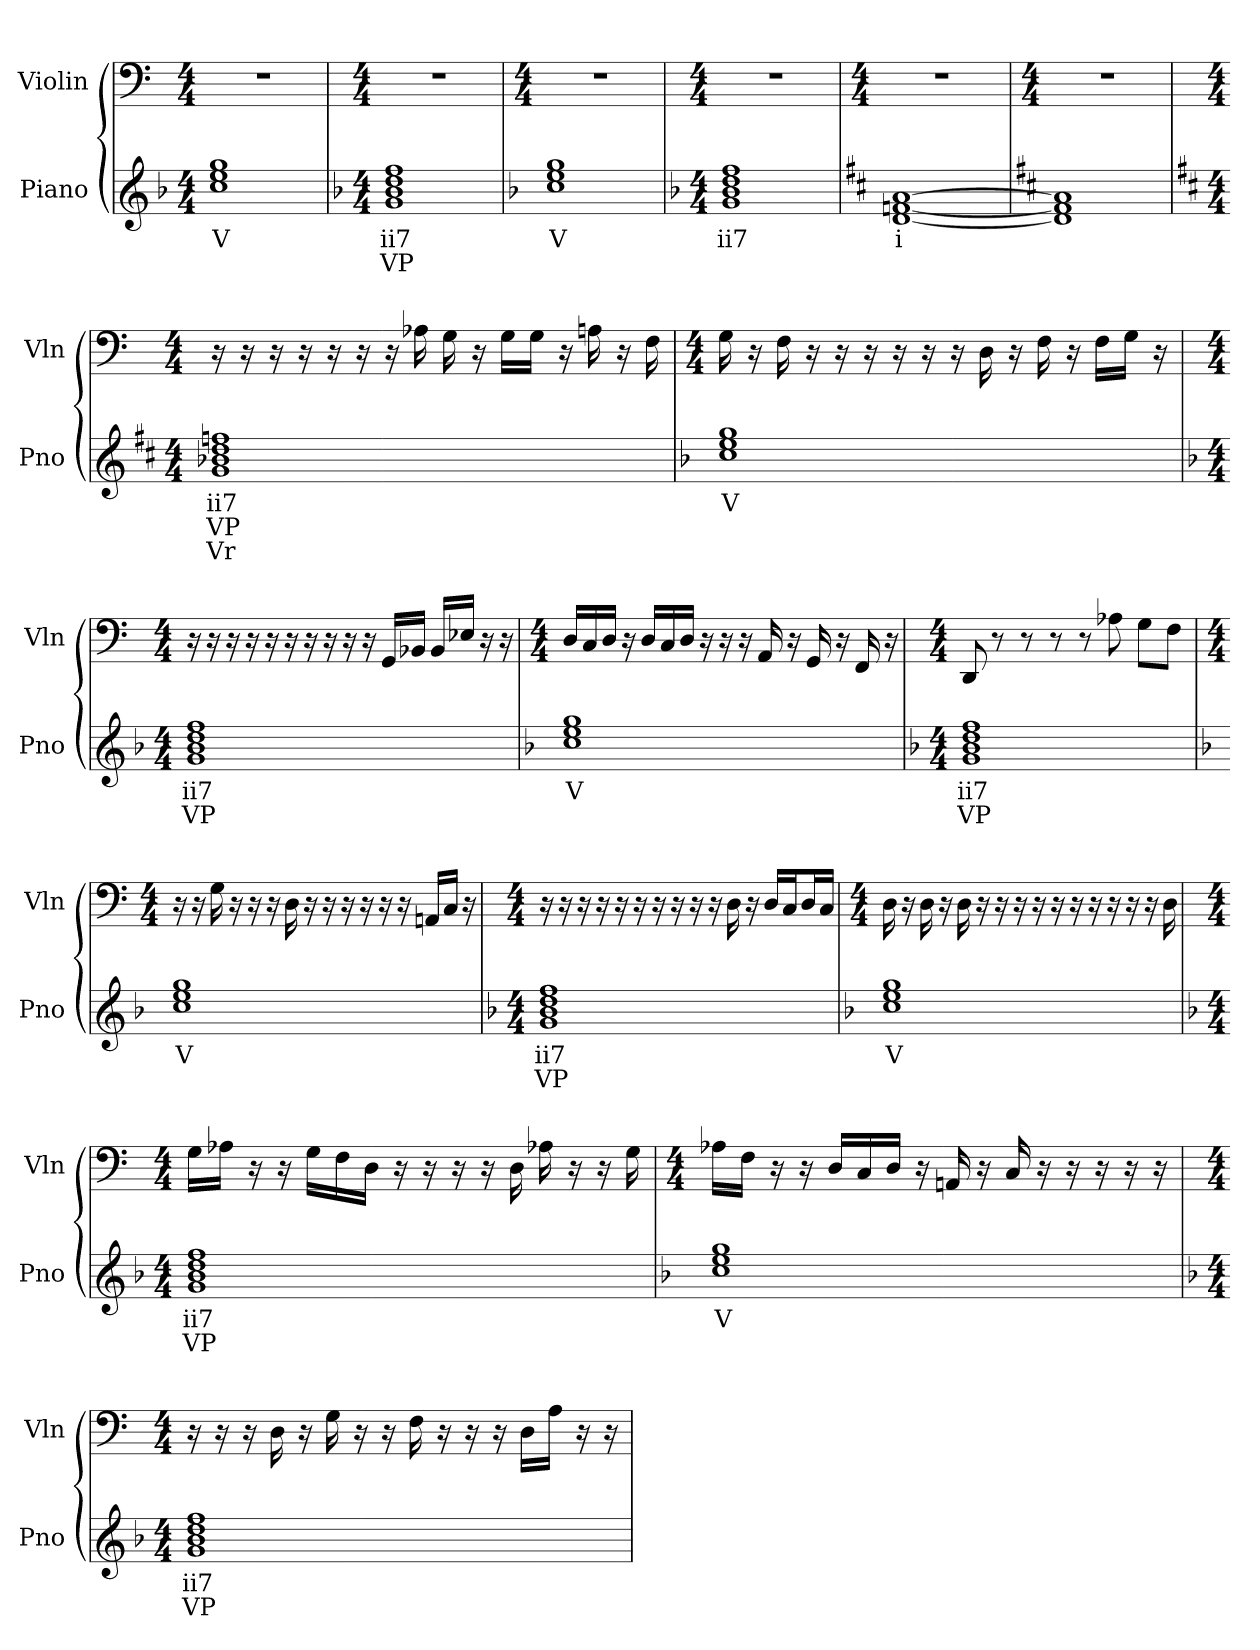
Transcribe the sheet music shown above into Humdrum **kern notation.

**kern	**text	**text	**text	**kern
*part2	*part2	*part2	*part2	*part1
*staff2	*staff2	*staff2	*staff2	*staff1
*I"Piano	*	*	*	*I"Violin
*I'Pno	*	*	*	*I'Vln
*k[b-]	*	*	*	*
*F:	*	*	*	*
*M4/4	*	*	*	*M4/4
=	=	=	=	=
1cc 1ee 1gg	V	.	.	1r
=	=	=	=	=
*k[b-]	*	*	*	*
*F:	*	*	*	*
*M4/4	*	*	*	*M4/4
1g 1b- 1dd 1ff	ii7	VP	.	1r
=	=	=	=	=
*k[b-]	*	*	*	*
*F:	*	*	*	*
*	*	*	*	*M4/4
1cc 1ee 1gg	V	.	.	1r
=	=	=	=	=
*k[b-]	*	*	*	*
*F:	*	*	*	*
*M4/4	*	*	*	*M4/4
1g 1b- 1dd 1ff	ii7	.	.	1r
=	=	=	=	=
*k[f#c#]	*	*	*	*
*D:	*	*	*	*
*	*	*	*	*M4/4
[1d [1fn [1a	i	.	.	1r
=	=	=	=	=
*k[f#c#]	*	*	*	*
*D:	*	*	*	*
*	*	*	*	*M4/4
1d] 1fn] 1a]	.	.	.	1r
=	=	=	=	=
*k[f#c#]	*	*	*	*
*D:	*	*	*	*
*M4/4	*	*	*	*M4/4
1g 1b-X 1dd 1ffn	ii7	VP	Vr	16r
.	.	.	.	16r
.	.	.	.	16r
.	.	.	.	16r
.	.	.	.	16r
.	.	.	.	16r
.	.	.	.	16r
.	.	.	.	16A-X
.	.	.	.	16G
.	.	.	.	16r
.	.	.	.	16GLL
.	.	.	.	16GJJ
.	.	.	.	16r
.	.	.	.	16An
.	.	.	.	16r
.	.	.	.	16F
=	=	=	=	=
*k[b-]	*	*	*	*
*F:	*	*	*	*
*	*	*	*	*M4/4
1cc 1ee 1gg	V	.	.	16G
.	.	.	.	16r
.	.	.	.	16F
.	.	.	.	16r
.	.	.	.	16r
.	.	.	.	16r
.	.	.	.	16r
.	.	.	.	16r
.	.	.	.	16r
.	.	.	.	16D
.	.	.	.	16r
.	.	.	.	16F
.	.	.	.	16r
.	.	.	.	16FLL
.	.	.	.	16GJJ
.	.	.	.	16r
=	=	=	=	=
*k[b-]	*	*	*	*
*F:	*	*	*	*
*M4/4	*	*	*	*M4/4
1g 1b- 1dd 1ff	ii7	VP	.	16r
.	.	.	.	16r
.	.	.	.	16r
.	.	.	.	16r
.	.	.	.	16r
.	.	.	.	16r
.	.	.	.	16r
.	.	.	.	16r
.	.	.	.	16r
.	.	.	.	16r
.	.	.	.	16GGLL
.	.	.	.	16BB-XJJ
.	.	.	.	16BB-LL
.	.	.	.	16E-XJJ
.	.	.	.	16r
.	.	.	.	16r
=	=	=	=	=
*k[b-]	*	*	*	*
*F:	*	*	*	*
*	*	*	*	*M4/4
1cc 1ee 1gg	V	.	.	16DLL
.	.	.	.	16C
.	.	.	.	16DJJ
.	.	.	.	16r
.	.	.	.	16DLL
.	.	.	.	16C
.	.	.	.	16DJJ
.	.	.	.	16r
.	.	.	.	16r
.	.	.	.	16r
.	.	.	.	16AA
.	.	.	.	16r
.	.	.	.	16GG
.	.	.	.	16r
.	.	.	.	16FF
.	.	.	.	16r
=	=	=	=	=
*k[b-]	*	*	*	*
*F:	*	*	*	*
*M4/4	*	*	*	*M4/4
1g 1b- 1dd 1ff	ii7	VP	.	8DD
.	.	.	.	8r
.	.	.	.	8r
.	.	.	.	8r
.	.	.	.	8r
.	.	.	.	8A-X
.	.	.	.	8GL
.	.	.	.	8FJ
=	=	=	=	=
*k[b-]	*	*	*	*
*F:	*	*	*	*
*	*	*	*	*M4/4
1cc 1ee 1gg	V	.	.	16r
.	.	.	.	16r
.	.	.	.	16G
.	.	.	.	16r
.	.	.	.	16r
.	.	.	.	16r
.	.	.	.	16D
.	.	.	.	16r
.	.	.	.	16r
.	.	.	.	16r
.	.	.	.	16r
.	.	.	.	16r
.	.	.	.	16r
.	.	.	.	16AAnLL
.	.	.	.	16CJJ
.	.	.	.	16r
=	=	=	=	=
*k[b-]	*	*	*	*
*F:	*	*	*	*
*M4/4	*	*	*	*M4/4
1g 1b- 1dd 1ff	ii7	VP	.	16r
.	.	.	.	16r
.	.	.	.	16r
.	.	.	.	16r
.	.	.	.	16r
.	.	.	.	16r
.	.	.	.	16r
.	.	.	.	16r
.	.	.	.	16r
.	.	.	.	16r
.	.	.	.	16D
.	.	.	.	16r
.	.	.	.	16DLL
.	.	.	.	16CJ
.	.	.	.	16DL
.	.	.	.	16CJJ
=	=	=	=	=
*k[b-]	*	*	*	*
*F:	*	*	*	*
*	*	*	*	*M4/4
1cc 1ee 1gg	V	.	.	16D
.	.	.	.	16r
.	.	.	.	16D
.	.	.	.	16r
.	.	.	.	16D
.	.	.	.	16r
.	.	.	.	16r
.	.	.	.	16r
.	.	.	.	16r
.	.	.	.	16r
.	.	.	.	16r
.	.	.	.	16r
.	.	.	.	16r
.	.	.	.	16r
.	.	.	.	16r
.	.	.	.	16D
=	=	=	=	=
*k[b-]	*	*	*	*
*F:	*	*	*	*
*M4/4	*	*	*	*M4/4
1g 1b- 1dd 1ff	ii7	VP	.	16GLL
.	.	.	.	16A-XJJ
.	.	.	.	16r
.	.	.	.	16r
.	.	.	.	16GLL
.	.	.	.	16F
.	.	.	.	16DJJ
.	.	.	.	16r
.	.	.	.	16r
.	.	.	.	16r
.	.	.	.	16r
.	.	.	.	16D
.	.	.	.	16A-X
.	.	.	.	16r
.	.	.	.	16r
.	.	.	.	16G
=	=	=	=	=
*k[b-]	*	*	*	*
*F:	*	*	*	*
*	*	*	*	*M4/4
1cc 1ee 1gg	V	.	.	16A-XLL
.	.	.	.	16FJJ
.	.	.	.	16r
.	.	.	.	16r
.	.	.	.	16DLL
.	.	.	.	16C
.	.	.	.	16DJJ
.	.	.	.	16r
.	.	.	.	16AAn
.	.	.	.	16r
.	.	.	.	16C
.	.	.	.	16r
.	.	.	.	16r
.	.	.	.	16r
.	.	.	.	16r
.	.	.	.	16r
=	=	=	=	=
*k[b-]	*	*	*	*
*F:	*	*	*	*
*M4/4	*	*	*	*M4/4
1g 1b- 1dd 1ff	ii7	VP	.	16r
.	.	.	.	16r
.	.	.	.	16r
.	.	.	.	16D
.	.	.	.	16r
.	.	.	.	16G
.	.	.	.	16r
.	.	.	.	16r
.	.	.	.	16F
.	.	.	.	16r
.	.	.	.	16r
.	.	.	.	16r
.	.	.	.	16DLL
.	.	.	.	16AJJ
.	.	.	.	16r
.	.	.	.	16r
=	=	=	=	=
*-	*-	*-	*-	*-
